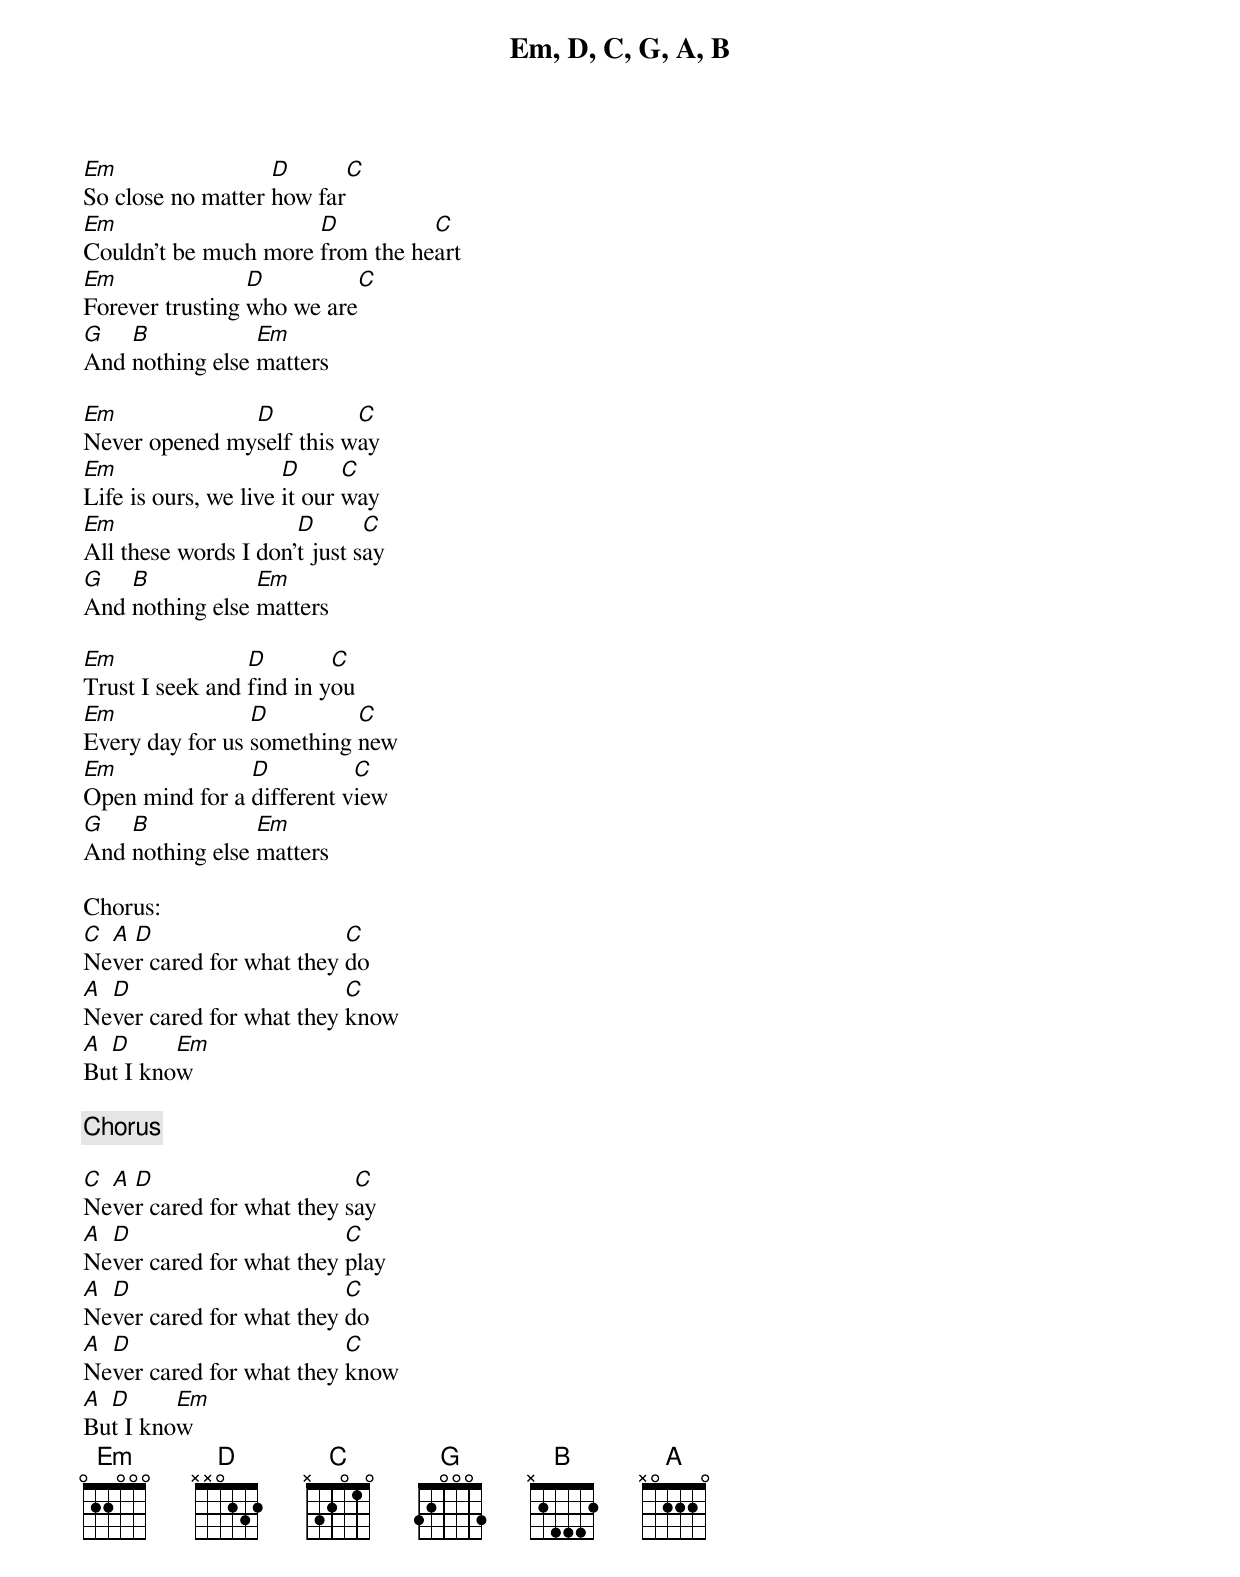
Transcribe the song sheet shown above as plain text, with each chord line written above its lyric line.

Em, D, C, G, A, B

Em                 D      C
So close no matter how far
Em                    D          C
Couldn't be much more from the heart
Em               D         C
Forever trusting who we are
G   B            Em
And nothing else matters

Em             D          C
Never opened myself this way
Em                    D      C
Life is ours, we live it our way
Em                    D       C
All these words I don't just say
G   B            Em
And nothing else matters

Em               D        C
Trust I seek and find in you
Em               D         C
Every day for us something new
Em              D          C
Open mind for a different view
G   B            Em
And nothing else matters

Chorus:
C A D                     C
Never cared for what they do
A D                       C
Never cared for what they know
A D      Em
But I know

{repeat 1st verse}
{chorus}
{repeat 2nd and 3rd verse}

C A D                      C
Never cared for what they say
A D                       C
Never cared for what they play
A D                       C
Never cared for what they do
A D                       C
Never cared for what they know
A D      Em
But I know
